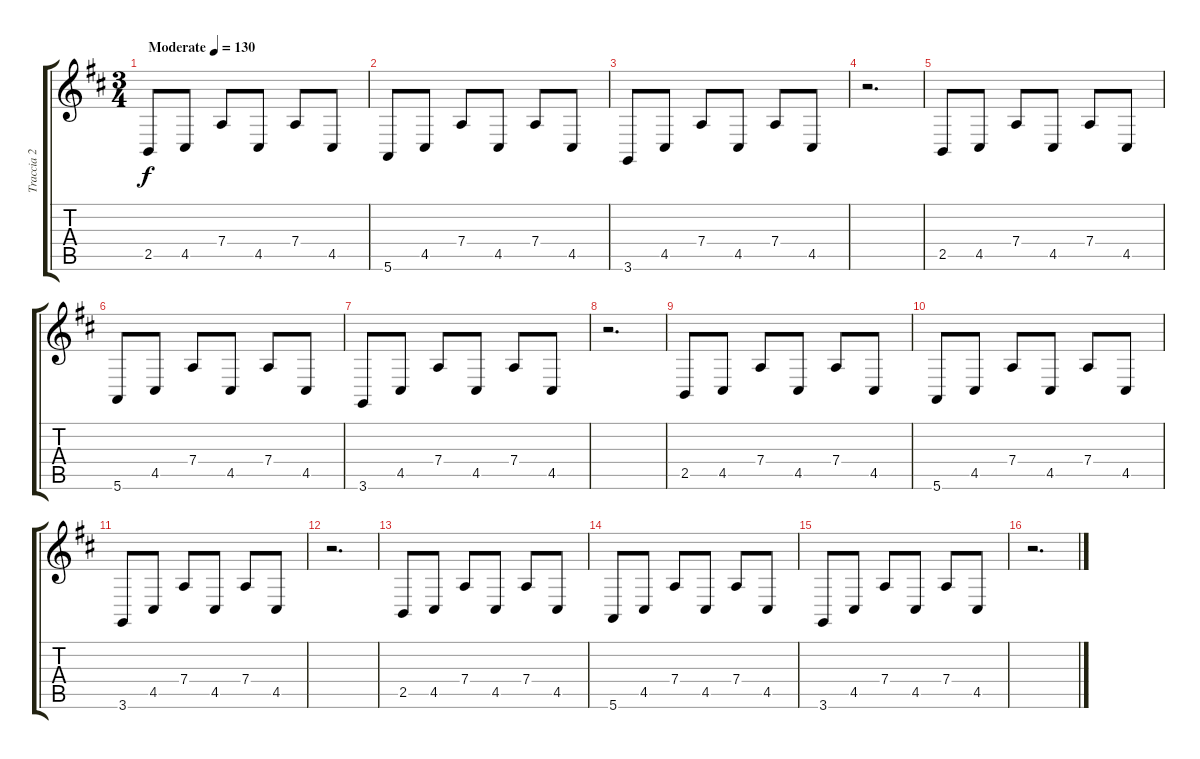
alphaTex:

\track ("Traccia 2" "Traccia 2") {instrument acousticgrandpiano}
\staff {score tabs}
\tuning (E4 B3 G3 D3 A2 E2) {hide}
\ts (3 4)
\tempo (130 "Moderate")
\clef g2
\ks d
2.5.8{dy f instrument acousticgrandpiano} 4.5.8 7.4.8 4.5.8 7.4.8 4.5.8 |
5.6.8 4.5.8 7.4.8 4.5.8 7.4.8 4.5.8 |
3.6.8 4.5.8 7.4.8 4.5.8 7.4.8 4.5.8 |
r.2{d} |
2.5.8 4.5.8 7.4.8 4.5.8 7.4.8 4.5.8 |
5.6.8 4.5.8 7.4.8 4.5.8 7.4.8 4.5.8 |
3.6.8 4.5.8 7.4.8 4.5.8 7.4.8 4.5.8 |
r.2{d} |
2.5.8 4.5.8 7.4.8 4.5.8 7.4.8 4.5.8 |
5.6.8 4.5.8 7.4.8 4.5.8 7.4.8 4.5.8 |
3.6.8 4.5.8 7.4.8 4.5.8 7.4.8 4.5.8 |
r.2{d} |
2.5.8 4.5.8 7.4.8 4.5.8 7.4.8 4.5.8 |
5.6.8 4.5.8 7.4.8 4.5.8 7.4.8 4.5.8 |
3.6.8 4.5.8 7.4.8 4.5.8 7.4.8 4.5.8 |
r.2{d}
